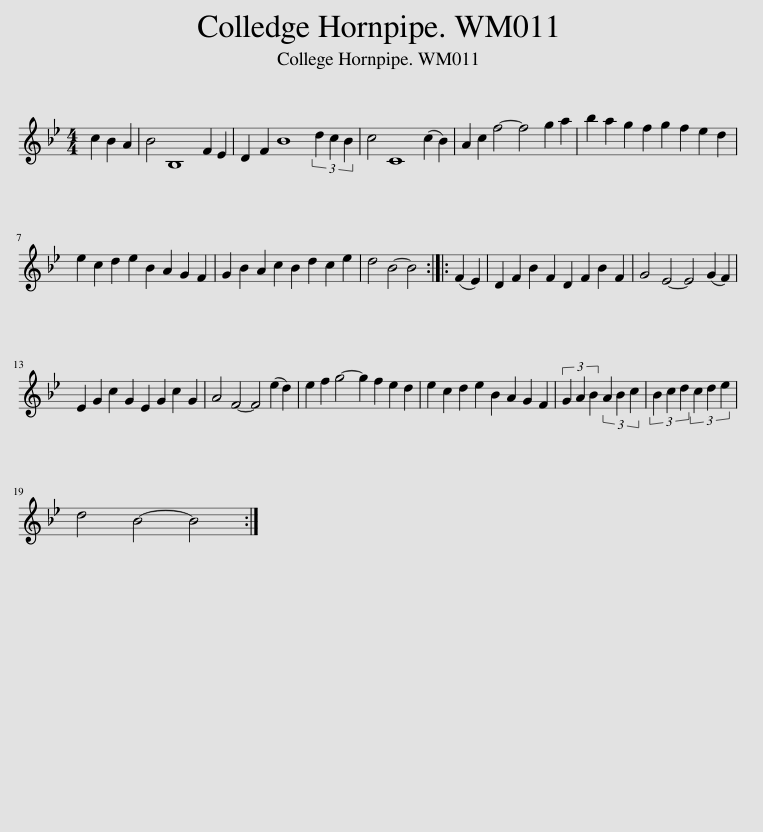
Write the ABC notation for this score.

X:1
L:1/8
M:4/4
I:linebreak $
K:Bb
V:1 treble
V:1
 c2 B2 A2 | B4 B,8 F2 E2 | D2 F2 B8 (3d2 c2 B2 | c4 C8 (c2 B2) | A2 c2 f4- f4 g2 a2 | %5
 b2 a2 g2 f2 g2 f2 e2 d2 |$ e2 c2 d2 e2 B2 A2 G2 F2 | G2 B2 A2 c2 B2 d2 c2 e2 | d4 B4- B4 :: (F2 E2) | %10
 D2 F2 B2 F2 D2 F2 B2 F2 | G4 E4- E4 (G2 F2) |$ E2 G2 c2 G2 E2 G2 c2 G2 | A4 F4- F4 (e2 d2) | e2 f2 g4- g2 f2 e2 d2 | %15
 e2 c2 d2 e2 B2 A2 G2 F2 | (3G2 A2 B2 (3A2 B2 c2 | (3B2 c2 d2 (3c2 d2 e2 |$ d4 B4- B4 :| %19
